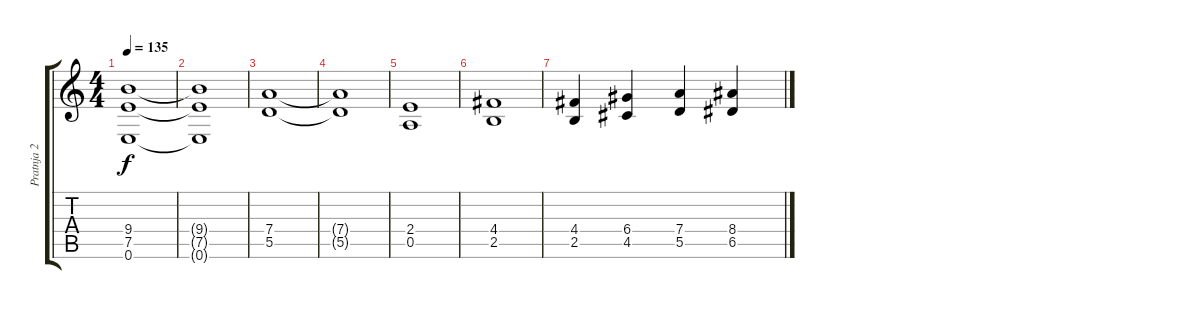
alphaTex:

\track ("Pratnja 2" "Pratnja 2") {instrument distortionguitar}
\staff {score tabs}
\tuning (E4 B3 G3 D3 A2 E2) {hide}
\ts (4 4)
\tempo 135
\clef g2
\ks c
(9.4 7.5 0.6).1{dy f} |
(9.4{t} 7.5{t} 0.6{t}).1 |
(7.4 5.5).1 |
(7.4{t} 5.5{t}).1 |
(2.4 0.5).1 |
(4.4 2.5).1 |
(4.4 2.5).4 (6.4 4.5).4 (7.4 5.5).4 (8.4 6.5).4
